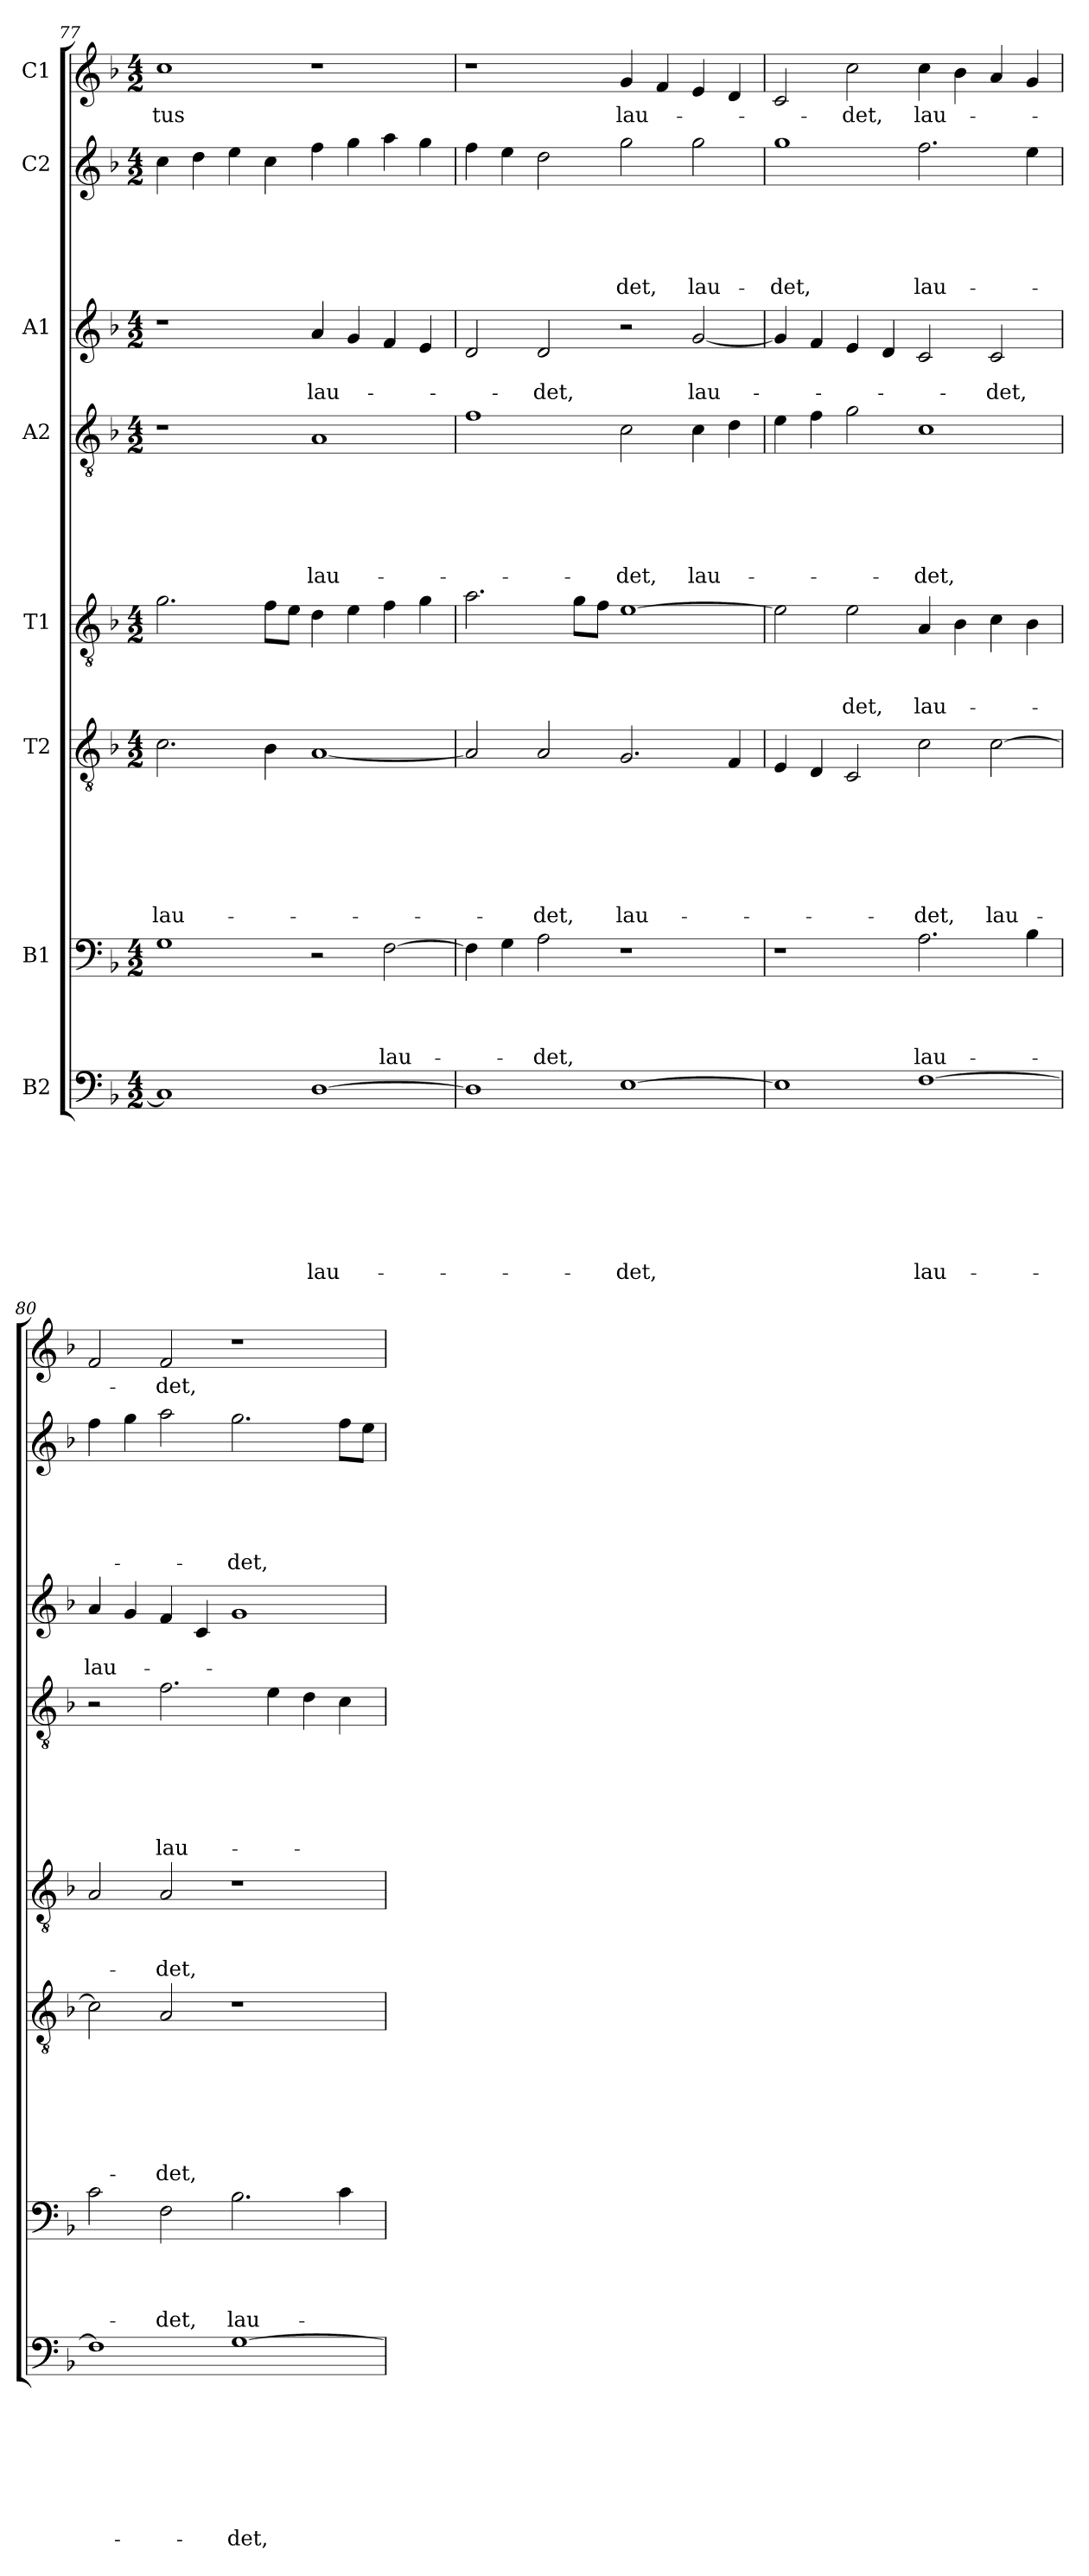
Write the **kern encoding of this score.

**kern	**text	**text	**text	**text	**text	**text	**text	**text	**kern	**text	**text	**text	**text	**kern	**text	**text	**text	**text	**text	**text	**text	**kern	**text	**text	**text	**kern	**text	**text	**text	**text	**text	**text	**kern	**text	**text	**kern	**text	**text	**text	**text	**text	**kern	**text
*part8	*part8	*part8	*part8	*part8	*part8	*part8	*part8	*part8	*part7	*part7	*part7	*part7	*part7	*part6	*part6	*part6	*part6	*part6	*part6	*part6	*part6	*part5	*part5	*part5	*part5	*part4	*part4	*part4	*part4	*part4	*part4	*part4	*part3	*part3	*part3	*part2	*part2	*part2	*part2	*part2	*part2	*part1	*part1
*staff8	*staff8	*staff8	*staff8	*staff8	*staff8	*staff8	*staff8	*staff8	*staff7	*staff7	*staff7	*staff7	*staff7	*staff6	*staff6	*staff6	*staff6	*staff6	*staff6	*staff6	*staff6	*staff5	*staff5	*staff5	*staff5	*staff4	*staff4	*staff4	*staff4	*staff4	*staff4	*staff4	*staff3	*staff3	*staff3	*staff2	*staff2	*staff2	*staff2	*staff2	*staff2	*staff1	*staff1
*I"B2	*	*	*	*	*	*	*	*	*I"B1	*	*	*	*	*I"T2	*	*	*	*	*	*	*	*I"T1	*	*	*	*I"A2	*	*	*	*	*	*	*I"A1	*	*	*I"C2	*	*	*	*	*	*I"C1	*
*clefF4	*	*	*	*	*	*	*	*	*clefF4	*	*	*	*	*clefGv2	*	*	*	*	*	*	*	*clefGv2	*	*	*	*clefGv2	*	*	*	*	*	*	*clefG2	*	*	*clefG2	*	*	*	*	*	*clefG2	*
*k[b-]	*	*	*	*	*	*	*	*	*k[b-]	*	*	*	*	*k[b-]	*	*	*	*	*	*	*	*k[b-]	*	*	*	*k[b-]	*	*	*	*	*	*	*k[b-]	*	*	*k[b-]	*	*	*	*	*	*k[b-]	*
*d:	*	*	*	*	*	*	*	*	*d:	*	*	*	*	*d:	*	*	*	*	*	*	*	*d:	*	*	*	*d:	*	*	*	*	*	*	*d:	*	*	*d:	*	*	*	*	*	*d:	*
*M4/2	*	*	*	*	*	*	*	*	*M4/2	*	*	*	*	*M4/2	*	*	*	*	*	*	*	*M4/2	*	*	*	*M4/2	*	*	*	*	*	*	*M4/2	*	*	*M4/2	*	*	*	*	*	*M4/2	*
=77	=77	=77	=77	=77	=77	=77	=77	=77	=77	=77	=77	=77	=77	=77	=77	=77	=77	=77	=77	=77	=77	=77	=77	=77	=77	=77	=77	=77	=77	=77	=77	=77	=77	=77	=77	=77	=77	=77	=77	=77	=77	=77	=77
!	!	!	!	!	!	!	!	!	!	!	!	!	!	!	!	!	!	!	!	!	!LO:LY:b	!	!	!	!	!	!	!	!	!	!	!	!	!	!	!	!	!	!	!	!	!	!LO:LY:b
1C]	.	.	.	.	.	.	.	.	1G	.	.	.	.	2.c\	.	.	.	.	.	.	lau-	2.g\	.	.	.	1r	.	.	.	.	.	.	1r	.	.	4cc\	.	.	.	.	.	1cc	-tus
.	.	.	.	.	.	.	.	.	.	.	.	.	.	.	.	.	.	.	.	.	.	.	.	.	.	.	.	.	.	.	.	.	.	.	.	4dd\	.	.	.	.	.	.	.
.	.	.	.	.	.	.	.	.	.	.	.	.	.	.	.	.	.	.	.	.	.	.	.	.	.	.	.	.	.	.	.	.	.	.	.	4ee\	.	.	.	.	.	.	.
.	.	.	.	.	.	.	.	.	.	.	.	.	.	4B-\	.	.	.	.	.	.	.	8f\L	.	.	.	.	.	.	.	.	.	.	.	.	.	4cc\	.	.	.	.	.	.	.
.	.	.	.	.	.	.	.	.	.	.	.	.	.	.	.	.	.	.	.	.	.	8e\J	.	.	.	.	.	.	.	.	.	.	.	.	.	.	.	.	.	.	.	.	.
!	!	!	!	!	!	!	!	!LO:LY:b	!	!	!	!	!	!	!	!	!	!	!	!	!	!	!	!	!	!	!	!	!	!	!	!LO:LY:b	!	!	!LO:LY:b	!	!	!	!	!	!	!	!
[1D	.	.	.	.	.	.	.	lau-	2r	.	.	.	.	[1A	.	.	.	.	.	.	.	4d\	.	.	.	1A	.	.	.	.	.	lau-	4a/	.	lau-	4ff\	.	.	.	.	.	1r	.
.	.	.	.	.	.	.	.	.	.	.	.	.	.	.	.	.	.	.	.	.	.	4e\	.	.	.	.	.	.	.	.	.	.	4g/	.	.	4gg\	.	.	.	.	.	.	.
!	!	!	!	!	!	!	!	!	!	!	!	!	!LO:LY:b	!	!	!	!	!	!	!	!	!	!	!	!	!	!	!	!	!	!	!	!	!	!	!	!	!	!	!	!	!	!
.	.	.	.	.	.	.	.	.	[2F\	.	.	.	lau-	.	.	.	.	.	.	.	.	4f\	.	.	.	.	.	.	.	.	.	.	4f/	.	.	4aa\	.	.	.	.	.	.	.
.	.	.	.	.	.	.	.	.	.	.	.	.	.	.	.	.	.	.	.	.	.	4g\	.	.	.	.	.	.	.	.	.	.	4e/	.	.	4gg\	.	.	.	.	.	.	.
=78	=78	=78	=78	=78	=78	=78	=78	=78	=78	=78	=78	=78	=78	=78	=78	=78	=78	=78	=78	=78	=78	=78	=78	=78	=78	=78	=78	=78	=78	=78	=78	=78	=78	=78	=78	=78	=78	=78	=78	=78	=78	=78	=78
1D]	.	.	.	.	.	.	.	.	4F\]	.	.	.	.	2A/]	.	.	.	.	.	.	.	2.a\	.	.	.	1f	.	.	.	.	.	.	2d/	.	.	4ff\	.	.	.	.	.	1r	.
.	.	.	.	.	.	.	.	.	4G\	.	.	.	.	.	.	.	.	.	.	.	.	.	.	.	.	.	.	.	.	.	.	.	.	.	.	4ee\	.	.	.	.	.	.	.
!	!	!	!	!	!	!	!	!	!	!	!	!	!LO:LY:b	!	!	!	!	!	!	!	!LO:LY:b	!	!	!	!	!	!	!	!	!	!	!	!	!	!LO:LY:b	!	!	!	!	!	!	!	!
.	.	.	.	.	.	.	.	.	2A\	.	.	.	-det,	2A/	.	.	.	.	.	.	-det,	.	.	.	.	.	.	.	.	.	.	.	2d/	.	-det,	2dd\	.	.	.	.	.	.	.
.	.	.	.	.	.	.	.	.	.	.	.	.	.	.	.	.	.	.	.	.	.	8g\L	.	.	.	.	.	.	.	.	.	.	.	.	.	.	.	.	.	.	.	.	.
.	.	.	.	.	.	.	.	.	.	.	.	.	.	.	.	.	.	.	.	.	.	8f\J	.	.	.	.	.	.	.	.	.	.	.	.	.	.	.	.	.	.	.	.	.
!	!	!	!	!	!	!	!	!LO:LY:b	!	!	!	!	!	!	!	!	!	!	!	!	!LO:LY:b	!	!	!	!	!	!	!	!	!	!	!LO:LY:b	!	!	!	!	!	!	!	!	!LO:LY:b	!	!LO:LY:b
[1E	.	.	.	.	.	.	.	-det,	1r	.	.	.	.	2.G/	.	.	.	.	.	.	lau-	[1e	.	.	.	2c\	.	.	.	.	.	-det,	2r	.	.	2gg\	.	.	.	.	-det,	4g/	lau-
.	.	.	.	.	.	.	.	.	.	.	.	.	.	.	.	.	.	.	.	.	.	.	.	.	.	.	.	.	.	.	.	.	.	.	.	.	.	.	.	.	.	4f/	.
!	!	!	!	!	!	!	!	!	!	!	!	!	!	!	!	!	!	!	!	!	!	!	!	!	!	!	!	!	!	!	!	!LO:LY:b	!	!	!LO:LY:b	!	!	!	!	!	!LO:LY:b	!	!
.	.	.	.	.	.	.	.	.	.	.	.	.	.	.	.	.	.	.	.	.	.	.	.	.	.	4c\	.	.	.	.	.	lau-	[2g/	.	lau-	2gg\	.	.	.	.	lau-	4e/	.
.	.	.	.	.	.	.	.	.	.	.	.	.	.	4F/	.	.	.	.	.	.	.	.	.	.	.	4d\	.	.	.	.	.	.	.	.	.	.	.	.	.	.	.	4d/	.
=79	=79	=79	=79	=79	=79	=79	=79	=79	=79	=79	=79	=79	=79	=79	=79	=79	=79	=79	=79	=79	=79	=79	=79	=79	=79	=79	=79	=79	=79	=79	=79	=79	=79	=79	=79	=79	=79	=79	=79	=79	=79	=79	=79
!	!	!	!	!	!	!	!	!	!	!	!	!	!	!	!	!	!	!	!	!	!	!	!	!	!	!	!	!	!	!	!	!	!	!	!	!	!	!	!	!	!LO:LY:b	!	!
1E]	.	.	.	.	.	.	.	.	1r	.	.	.	.	4E/	.	.	.	.	.	.	.	2e\]	.	.	.	4e\	.	.	.	.	.	.	4g/]	.	.	1gg	.	.	.	.	-det,	2c/	.
.	.	.	.	.	.	.	.	.	.	.	.	.	.	4D/	.	.	.	.	.	.	.	.	.	.	.	4f\	.	.	.	.	.	.	4f/	.	.	.	.	.	.	.	.	.	.
!	!	!	!	!	!	!	!	!	!	!	!	!	!	!	!	!	!	!	!	!	!	!	!	!	!LO:LY:b	!	!	!	!	!	!	!	!	!	!	!	!	!	!	!	!	!	!LO:LY:b
.	.	.	.	.	.	.	.	.	.	.	.	.	.	2C/	.	.	.	.	.	.	.	2e\	.	.	-det,	2g\	.	.	.	.	.	.	4e/	.	.	.	.	.	.	.	.	2cc\	-det,
.	.	.	.	.	.	.	.	.	.	.	.	.	.	.	.	.	.	.	.	.	.	.	.	.	.	.	.	.	.	.	.	.	4d/	.	.	.	.	.	.	.	.	.	.
!	!	!	!	!	!	!	!	!LO:LY:b	!	!	!	!	!LO:LY:b	!	!	!	!	!	!	!	!LO:LY:b	!	!	!	!LO:LY:b	!	!	!	!	!	!	!LO:LY:b	!	!	!	!	!	!	!	!	!LO:LY:b	!	!LO:LY:b
[1F	.	.	.	.	.	.	.	lau-	2.A\	.	.	.	lau-	2c\	.	.	.	.	.	.	-det,	4A/	.	.	lau-	1c	.	.	.	.	.	-det,	2c/	.	.	2.ff\	.	.	.	.	lau-	4cc\	lau-
.	.	.	.	.	.	.	.	.	.	.	.	.	.	.	.	.	.	.	.	.	.	4B-\	.	.	.	.	.	.	.	.	.	.	.	.	.	.	.	.	.	.	.	4b-\	.
!	!	!	!	!	!	!	!	!	!	!	!	!	!	!	!	!	!	!	!	!	!LO:LY:b	!	!	!	!	!	!	!	!	!	!	!	!	!	!LO:LY:b	!	!	!	!	!	!	!	!
.	.	.	.	.	.	.	.	.	.	.	.	.	.	[2c\	.	.	.	.	.	.	lau-	4c\	.	.	.	.	.	.	.	.	.	.	2c/	.	-det,	.	.	.	.	.	.	4a/	.
.	.	.	.	.	.	.	.	.	4B-\	.	.	.	.	.	.	.	.	.	.	.	.	4B-\	.	.	.	.	.	.	.	.	.	.	.	.	.	4ee\	.	.	.	.	.	4g/	.
!!LO:PB:g=z
=80	=80	=80	=80	=80	=80	=80	=80	=80	=80	=80	=80	=80	=80	=80	=80	=80	=80	=80	=80	=80	=80	=80	=80	=80	=80	=80	=80	=80	=80	=80	=80	=80	=80	=80	=80	=80	=80	=80	=80	=80	=80	=80	=80
!	!	!	!	!	!	!	!	!	!	!	!	!	!	!	!	!	!	!	!	!	!	!	!	!	!	!	!	!	!	!	!	!	!	!	!LO:LY:b	!	!	!	!	!	!	!	!
1F]	.	.	.	.	.	.	.	.	2c\	.	.	.	.	2c\]	.	.	.	.	.	.	.	2A/	.	.	.	2r	.	.	.	.	.	.	4a/	.	lau-	4ff\	.	.	.	.	.	2f/	.
.	.	.	.	.	.	.	.	.	.	.	.	.	.	.	.	.	.	.	.	.	.	.	.	.	.	.	.	.	.	.	.	.	4g/	.	.	4gg\	.	.	.	.	.	.	.
!	!	!	!	!	!	!	!	!	!	!	!	!	!LO:LY:b	!	!	!	!	!	!	!	!LO:LY:b	!	!	!	!LO:LY:b	!	!	!	!	!	!	!LO:LY:b	!	!	!	!	!	!	!	!	!	!	!LO:LY:b
.	.	.	.	.	.	.	.	.	2F\	.	.	.	-det,	2A/	.	.	.	.	.	.	-det,	2A/	.	.	-det,	2.f\	.	.	.	.	.	lau-	4f/	.	.	2aa\	.	.	.	.	.	2f/	-det,
.	.	.	.	.	.	.	.	.	.	.	.	.	.	.	.	.	.	.	.	.	.	.	.	.	.	.	.	.	.	.	.	.	4c/	.	.	.	.	.	.	.	.	.	.
!	!	!	!	!	!	!	!	!LO:LY:b	!	!	!	!	!LO:LY:b	!	!	!	!	!	!	!	!	!	!	!	!	!	!	!	!	!	!	!	!	!	!	!	!	!	!	!	!LO:LY:b	!	!
[1G	.	.	.	.	.	.	.	-det,	2.B-\	.	.	.	lau-	1r	.	.	.	.	.	.	.	1r	.	.	.	.	.	.	.	.	.	.	1g	.	.	2.gg\	.	.	.	.	-det,	1r	.
.	.	.	.	.	.	.	.	.	.	.	.	.	.	.	.	.	.	.	.	.	.	.	.	.	.	4e\	.	.	.	.	.	.	.	.	.	.	.	.	.	.	.	.	.
.	.	.	.	.	.	.	.	.	.	.	.	.	.	.	.	.	.	.	.	.	.	.	.	.	.	4d\	.	.	.	.	.	.	.	.	.	.	.	.	.	.	.	.	.
.	.	.	.	.	.	.	.	.	4c\	.	.	.	.	.	.	.	.	.	.	.	.	.	.	.	.	4c\	.	.	.	.	.	.	.	.	.	8ff\L	.	.	.	.	.	.	.
.	.	.	.	.	.	.	.	.	.	.	.	.	.	.	.	.	.	.	.	.	.	.	.	.	.	.	.	.	.	.	.	.	.	.	.	8ee\J	.	.	.	.	.	.	.
=	=	=	=	=	=	=	=	=	=	=	=	=	=	=	=	=	=	=	=	=	=	=	=	=	=	=	=	=	=	=	=	=	=	=	=	=	=	=	=	=	=	=	=
*-	*-	*-	*-	*-	*-	*-	*-	*-	*-	*-	*-	*-	*-	*-	*-	*-	*-	*-	*-	*-	*-	*-	*-	*-	*-	*-	*-	*-	*-	*-	*-	*-	*-	*-	*-	*-	*-	*-	*-	*-	*-	*-	*-
